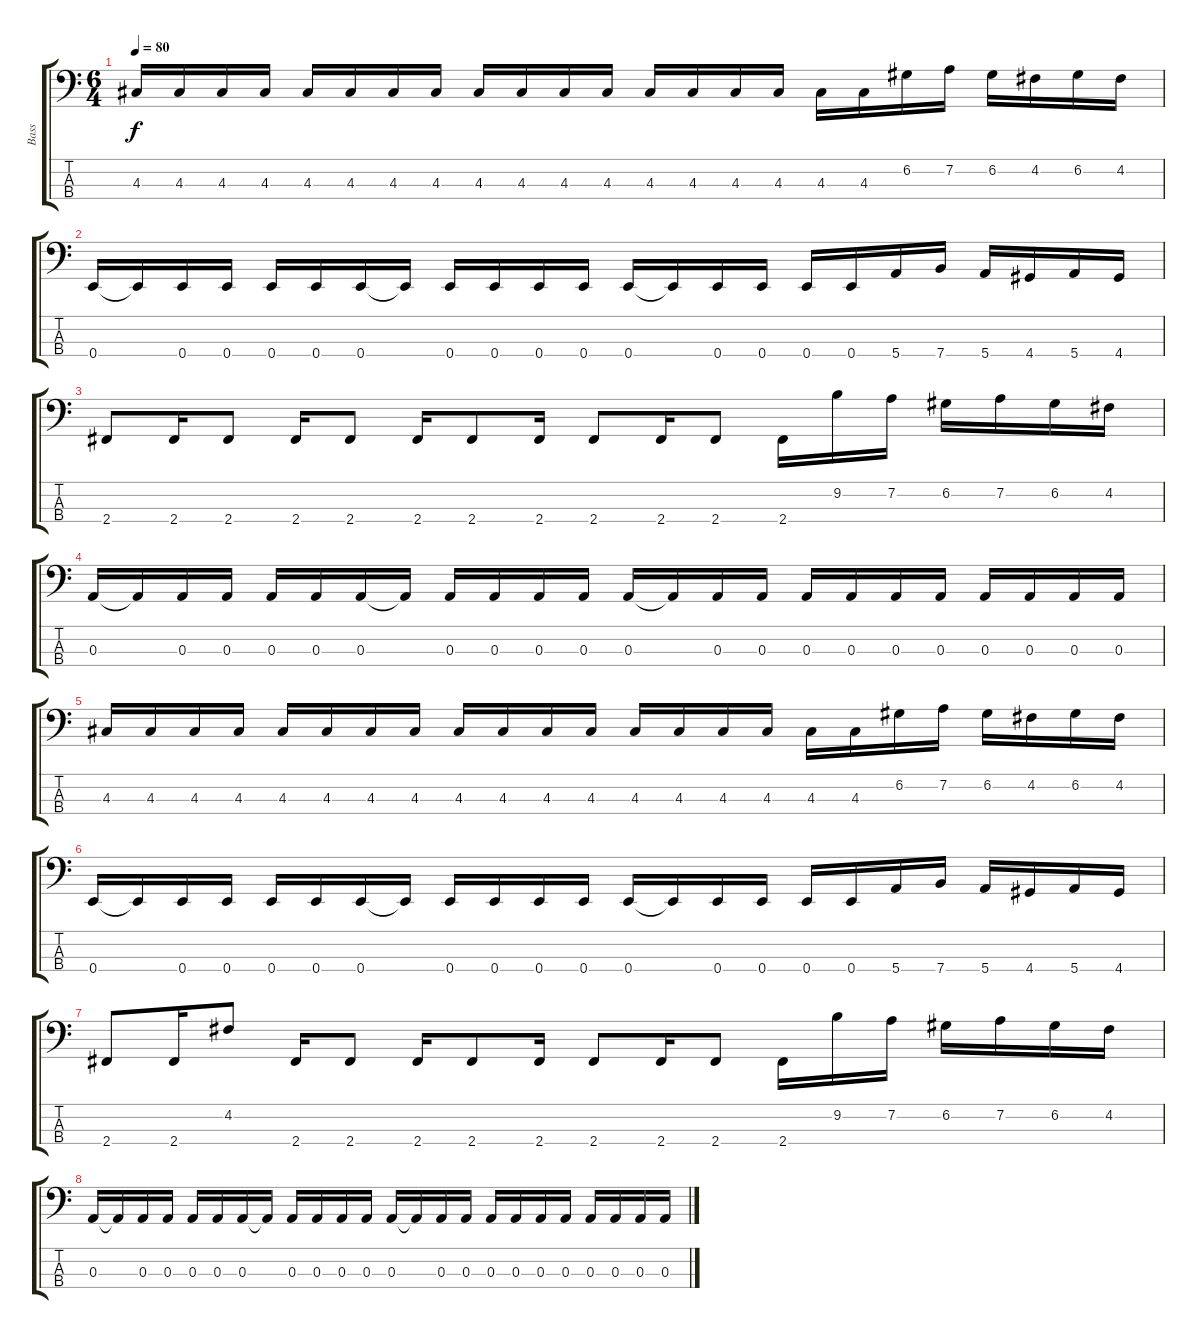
\track ("Bass" "Bass") {instrument electricbassfinger}
\staff {score tabs}
\tuning (G2 D2 A1 E1) {hide}
\ts (6 4)
\tempo 80
\clef f4
\ks c
4.3.16{dy f} 4.3.16 4.3.16 4.3.16 4.3.16 4.3.16 4.3.16 4.3.16 4.3.16 4.3.16 4.3.16 4.3.16 4.3.16 4.3.16 4.3.16 4.3.16 4.3.16 4.3.16 6.2.16 7.2.16 6.2.16 4.2.16 6.2.16 4.2.16 |
0.4.16 0.4{t}.16 0.4.16 0.4.16 0.4.16 0.4.16 0.4.16 0.4{t}.16 0.4.16 0.4.16 0.4.16 0.4.16 0.4.16 0.4{t}.16 0.4.16 0.4.16 0.4.16 0.4.16 5.4.16 7.4.16 5.4.16 4.4.16 5.4.16 4.4.16 |
2.4.8 2.4.16 2.4.8 2.4.16 2.4.8 2.4.16 2.4.8 2.4.16 2.4.8 2.4.16 2.4.8 2.4.16 9.2.16 7.2.16 6.2.16 7.2.16 6.2.16 4.2.16 |
0.3.16 0.3{t}.16 0.3.16 0.3.16 0.3.16 0.3.16 0.3.16 0.3{t}.16 0.3.16 0.3.16 0.3.16 0.3.16 0.3.16 0.3{t}.16 0.3.16 0.3.16 0.3.16 0.3.16 0.3.16 0.3.16 0.3.16 0.3.16 0.3.16 0.3.16 |
4.3.16 4.3.16 4.3.16 4.3.16 4.3.16 4.3.16 4.3.16 4.3.16 4.3.16 4.3.16 4.3.16 4.3.16 4.3.16 4.3.16 4.3.16 4.3.16 4.3.16 4.3.16 6.2.16 7.2.16 6.2.16 4.2.16 6.2.16 4.2.16 |
0.4.16 0.4{t}.16 0.4.16 0.4.16 0.4.16 0.4.16 0.4.16 0.4{t}.16 0.4.16 0.4.16 0.4.16 0.4.16 0.4.16 0.4{t}.16 0.4.16 0.4.16 0.4.16 0.4.16 5.4.16 7.4.16 5.4.16 4.4.16 5.4.16 4.4.16 |
2.4.8 2.4.16 4.2.8 2.4.16 2.4.8 2.4.16 2.4.8 2.4.16 2.4.8 2.4.16 2.4.8 2.4.16 9.2.16 7.2.16 6.2.16 7.2.16 6.2.16 4.2.16 |
0.3.16 0.3{t}.16 0.3.16 0.3.16 0.3.16 0.3.16 0.3.16 0.3{t}.16 0.3.16 0.3.16 0.3.16 0.3.16 0.3.16 0.3{t}.16 0.3.16 0.3.16 0.3.16 0.3.16 0.3.16 0.3.16 0.3.16 0.3.16 0.3.16 0.3.16
